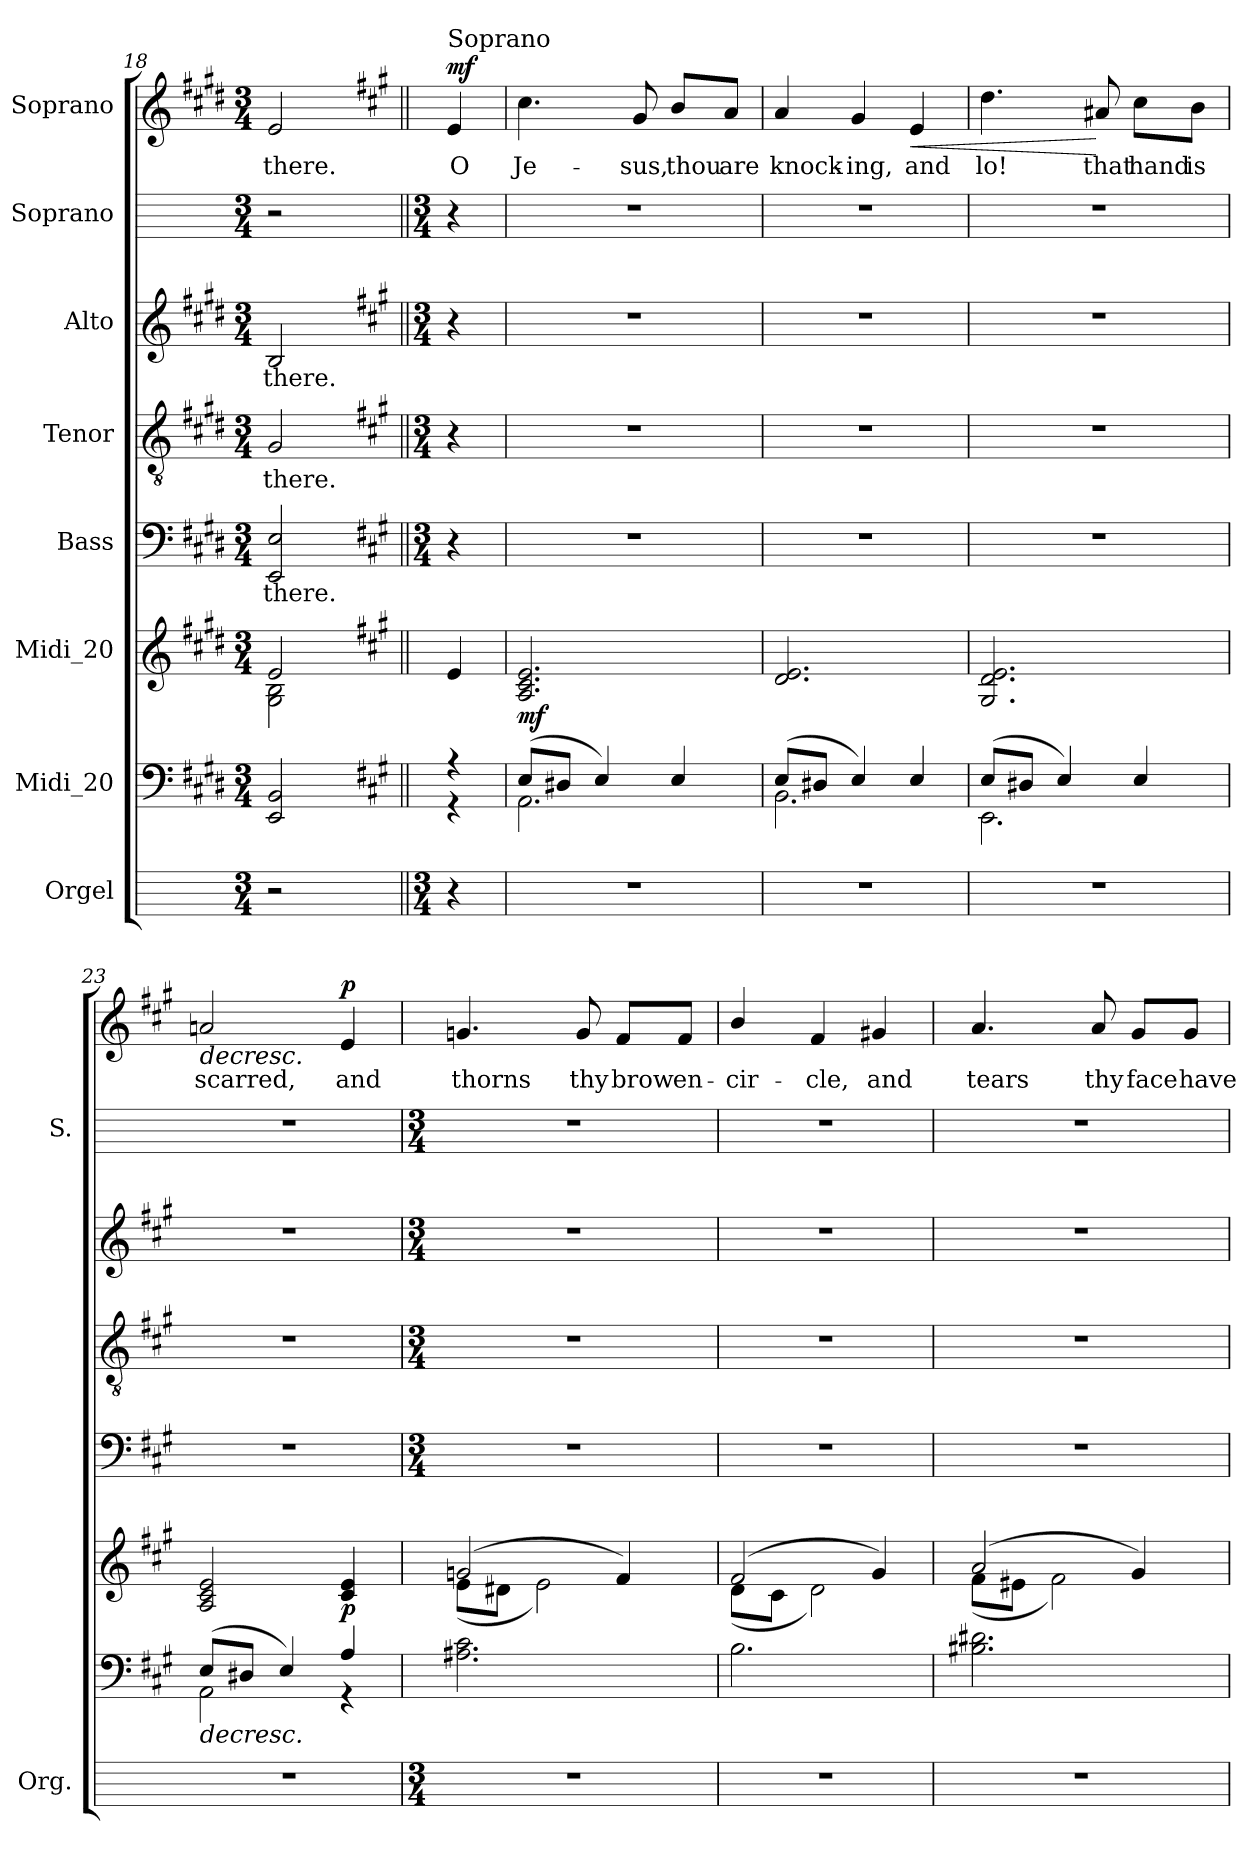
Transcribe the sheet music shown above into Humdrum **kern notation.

**kern	**kern	**dynam	**kern	**kern	**text	**kern	**text	**kern	**text	**kern	**kern	**text	**dynam
*part8	*part7	*part7	*part6	*part5	*part5	*part4	*part4	*part3	*part3	*part2	*part1	*part1	*part1
*staff8	*staff7	*staff7	*staff6	*staff5	*staff5	*staff4	*staff4	*staff3	*staff3	*staff2	*staff1	*staff1	*staff1
*I"Orgel	*I"Midi_20	*	*I"Midi_20	*I"Bass	*	*I"Tenor	*	*I"Alto	*	*I"Soprano	*I"Soprano	*	*
*I'Org.	*	*	*	*	*	*	*	*	*	*I'S.	*	*	*
*	*clefF4	*	*clefG2	*clefF4	*	*clefGv2	*	*clefG2	*	*	*clefG2	*	*
*	*k[f#c#g#d#]	*	*k[f#c#g#d#]	*k[f#c#g#d#]	*	*k[f#c#g#d#]	*	*k[f#c#g#d#]	*	*	*k[f#c#g#d#]	*	*
*	*E:	*	*E:	*E:	*	*E:	*	*E:	*	*	*E:	*	*
*M3/4	*M3/4	*	*M3/4	*M3/4	*	*M3/4	*	*M3/4	*	*M3/4	*M3/4	*	*
=18	=18	=18	=18	=18	=18	=18	=18	=18	=18	=18	=18	=18	=18
*	*^	*	*^	*	*	*	*	*	*	*	*	*	*
!	!	!	!	!	!	!	!LO:LY:b	!	!LO:LY:b	!	!LO:LY:b	!	!	!LO:LY:b	!
2r	2ryy	2EE/ 2BB/	.	2e/	2G#\ 2B\	2EE 2E	there.	2G#	there.	2B	there.	2r	2e	there.	.
*	*k[f#c#g#]	*	*	*k[f#c#g#]	*	*k[f#c#g#]	*	*k[f#c#g#]	*	*k[f#c#g#]	*	*	*k[f#c#g#]	*	*
*	*A:	*	*	*A:	*	*A:	*	*A:	*	*A:	*	*	*A:	*	*
!!LO:LB:g=z
=19||	=19||	=19||	=19||	=19||	=19||	=19||	=19||	=19||	=19||	=19||	=19||	=19||	=19||	=19||	=19||
*M3/4	*	*	*	*	*	*M3/4	*	*M3/4	*	*M3/4	*	*M3/4	*	*	*
!	!	!	!	!	!	!	!	!	!	!	!	!	!LO:TX:a:t=Soprano	!	!
!	!	!	!	!	!	!	!	!	!	!	!	!	!	!LO:LY:b	!LO:DY:a
4r	4r	4r	.	4e/	4ryy	4r	.	4r	.	4r	.	4r	4e	O	mf
=20	=20	=20	=20	=20	=20	=20	=20	=20	=20	=20	=20	=20	=20	=20	=20
!	!	!	!LO:DY:a	!	!	!	!	!	!	!	!	!	!	!LO:LY:b	!
2.r	(>8E/L	2.AA\	mf	2.A/ 2.c#/ 2.e/	2.ryy	2.r	.	2.r	.	2.r	.	2.r	4.cc#	Je-	.
.	8D#X/J	.	.	.	.	.	.	.	.	.	.	.	.	.	.
.	4E/)	.	.	.	.	.	.	.	.	.	.	.	.	.	.
!	!	!	!	!	!	!	!	!	!	!	!	!	!	!LO:LY:b	!
.	.	.	.	.	.	.	.	.	.	.	.	.	8g#	-sus,	.
!	!	!	!	!	!	!	!	!	!	!	!	!	!	!LO:LY:b	!
.	4E/	.	.	.	.	.	.	.	.	.	.	.	8b/L	thou	.
!	!	!	!	!	!	!	!	!	!	!	!	!	!	!LO:LY:b	!
.	.	.	.	.	.	.	.	.	.	.	.	.	8a/J	are	.
=21	=21	=21	=21	=21	=21	=21	=21	=21	=21	=21	=21	=21	=21	=21	=21
!	!	!	!	!	!	!	!	!	!	!	!	!	!	!LO:LY:b	!
2.r	(>8E/L	2.BB\	.	2.d/ 2.e/	2.ryy	2.r	.	2.r	.	2.r	.	2.r	4a	knock-	.
.	8D#X/J	.	.	.	.	.	.	.	.	.	.	.	.	.	.
!	!	!	!	!	!	!	!	!	!	!	!	!	!	!LO:LY:b	!
.	4E/)	.	.	.	.	.	.	.	.	.	.	.	4g#	-ing,	.
!	!	!	!	!	!	!	!	!	!	!	!	!	!	!LO:LY:b	!LO:HP:b
.	4E/	.	.	.	.	.	.	.	.	.	.	.	4e	and	<
=22	=22	=22	=22	=22	=22	=22	=22	=22	=22	=22	=22	=22	=22	=22	=22
!	!	!	!	!	!	!	!	!	!	!	!	!	!	!LO:LY:b	!
2.r	(>8E/L	2.EE\	.	2.G#/ 2.d/ 2.e/	2.ryy	2.r	.	2.r	.	2.r	.	2.r	4.dd	lo!	.
.	8D#X/J	.	.	.	.	.	.	.	.	.	.	.	.	.	.
.	4E/)	.	.	.	.	.	.	.	.	.	.	.	.	.	.
!	!	!	!	!	!	!	!	!	!	!	!	!	!	!LO:LY:b	!
.	.	.	.	.	.	.	.	.	.	.	.	.	8a#X	that	[
!	!	!	!	!	!	!	!	!	!	!	!	!	!	!LO:LY:b	!
.	4E/	.	.	.	.	.	.	.	.	.	.	.	8cc#\L	hand	.
!	!	!	!	!	!	!	!	!	!	!	!	!	!	!LO:LY:b	!
.	.	.	.	.	.	.	.	.	.	.	.	.	8b\J	is	.
=23	=23	=23	=23	=23	=23	=23	=23	=23	=23	=23	=23	=23	=23	=23	=23
!	!	!	!LO:HP:b	!	!	!	!	!	!	!	!	!	!	!LO:LY:b	!LO:HP:b
2.r	(>8E/L	2AA\	>	2A/ 2c#/ 2e/	2.ryy	2.r	.	2.r	.	2.r	.	2.r	2an	scarred,	>
.	8D#X/J	.	.	.	.	.	.	.	.	.	.	.	.	.	.
.	4E/)	.	.	.	.	.	.	.	.	.	.	.	.	.	.
!	!	!	!LO:DY:a	!	!	!	!	!	!	!	!	!	!	!LO:LY:b	!LO:DY:a
.	4A/	4r	p	4c#/ 4e/	.	.	.	.	.	.	.	.	4e	and	p
*	*v	*v	*	*	*	*	*	*	*	*	*	*	*	*	*
*	*	*	*v	*v	*	*	*	*	*	*	*	*	*	*
.	.	]	.	.	.	.	.	.	.	.	.	.	]
!!LO:LB:g=z
=24	=24	=24	=24	=24	=24	=24	=24	=24	=24	=24	=24	=24	=24
*M3/4	*	*	*	*M3/4	*	*M3/4	*	*M3/4	*	*M3/4	*	*	*
*	*^	*	*^	*	*	*	*	*	*	*	*	*	*
!	!	!	!	!	!	!	!	!	!	!	!	!	!	!LO:LY:b	!
2.r	2.ryy	2.A#X\ 2.c#\	.	(>2gn/	(<8e\L	2.r	.	2.r	.	2.r	.	2.r	4.gn	thorns	.
.	.	.	.	.	8d#X\J	.	.	.	.	.	.	.	.	.	.
.	.	.	.	.	2e\)	.	.	.	.	.	.	.	.	.	.
!	!	!	!	!	!	!	!	!	!	!	!	!	!	!LO:LY:b	!
.	.	.	.	.	.	.	.	.	.	.	.	.	8g	thy	.
!	!	!	!	!	!	!	!	!	!	!	!	!	!	!LO:LY:b	!
.	.	.	.	4f#/)	.	.	.	.	.	.	.	.	8f#/L	brow	.
!	!	!	!	!	!	!	!	!	!	!	!	!	!	!LO:LY:b	!
.	.	.	.	.	.	.	.	.	.	.	.	.	8f#/J	en-	.
=25	=25	=25	=25	=25	=25	=25	=25	=25	=25	=25	=25	=25	=25	=25	=25
!	!	!	!	!	!	!	!	!	!	!	!	!	!	!LO:LY:b	!
2.r	2.ryy	2.B\	.	(>2f#/	(<8d\L	2.r	.	2.r	.	2.r	.	2.r	4b/	-cir-	.
.	.	.	.	.	8c#\J	.	.	.	.	.	.	.	.	.	.
!	!	!	!	!	!	!	!	!	!	!	!	!	!	!LO:LY:b	!
.	.	.	.	.	2d\)	.	.	.	.	.	.	.	4f#	-cle,	.
!	!	!	!	!	!	!	!	!	!	!	!	!	!	!LO:LY:b	!
.	.	.	.	4g#/)	.	.	.	.	.	.	.	.	4g#X	and	.
=26	=26	=26	=26	=26	=26	=26	=26	=26	=26	=26	=26	=26	=26	=26	=26
!	!	!	!	!	!	!	!	!	!	!	!	!	!	!LO:LY:b	!
2.r	2.ryy	2.B#X\ 2.d#X\	.	(>2a/	(<8f#\L	2.r	.	2.r	.	2.r	.	2.r	4.a	tears	.
.	.	.	.	.	8e#X\J	.	.	.	.	.	.	.	.	.	.
.	.	.	.	.	2f#\)	.	.	.	.	.	.	.	.	.	.
!	!	!	!	!	!	!	!	!	!	!	!	!	!	!LO:LY:b	!
.	.	.	.	.	.	.	.	.	.	.	.	.	8a	thy	.
!	!	!	!	!	!	!	!	!	!	!	!	!	!	!LO:LY:b	!
.	.	.	.	4g#/)	.	.	.	.	.	.	.	.	8g#/L	face	.
!	!	!	!	!	!	!	!	!	!	!	!	!	!	!LO:LY:b	!
.	.	.	.	.	.	.	.	.	.	.	.	.	8g#/J	have	.
*	*v	*v	*	*	*	*	*	*	*	*	*	*	*	*	*
*	*	*	*v	*v	*	*	*	*	*	*	*	*	*	*
=	=	=	=	=	=	=	=	=	=	=	=	=	=
*-	*-	*-	*-	*-	*-	*-	*-	*-	*-	*-	*-	*-	*-
